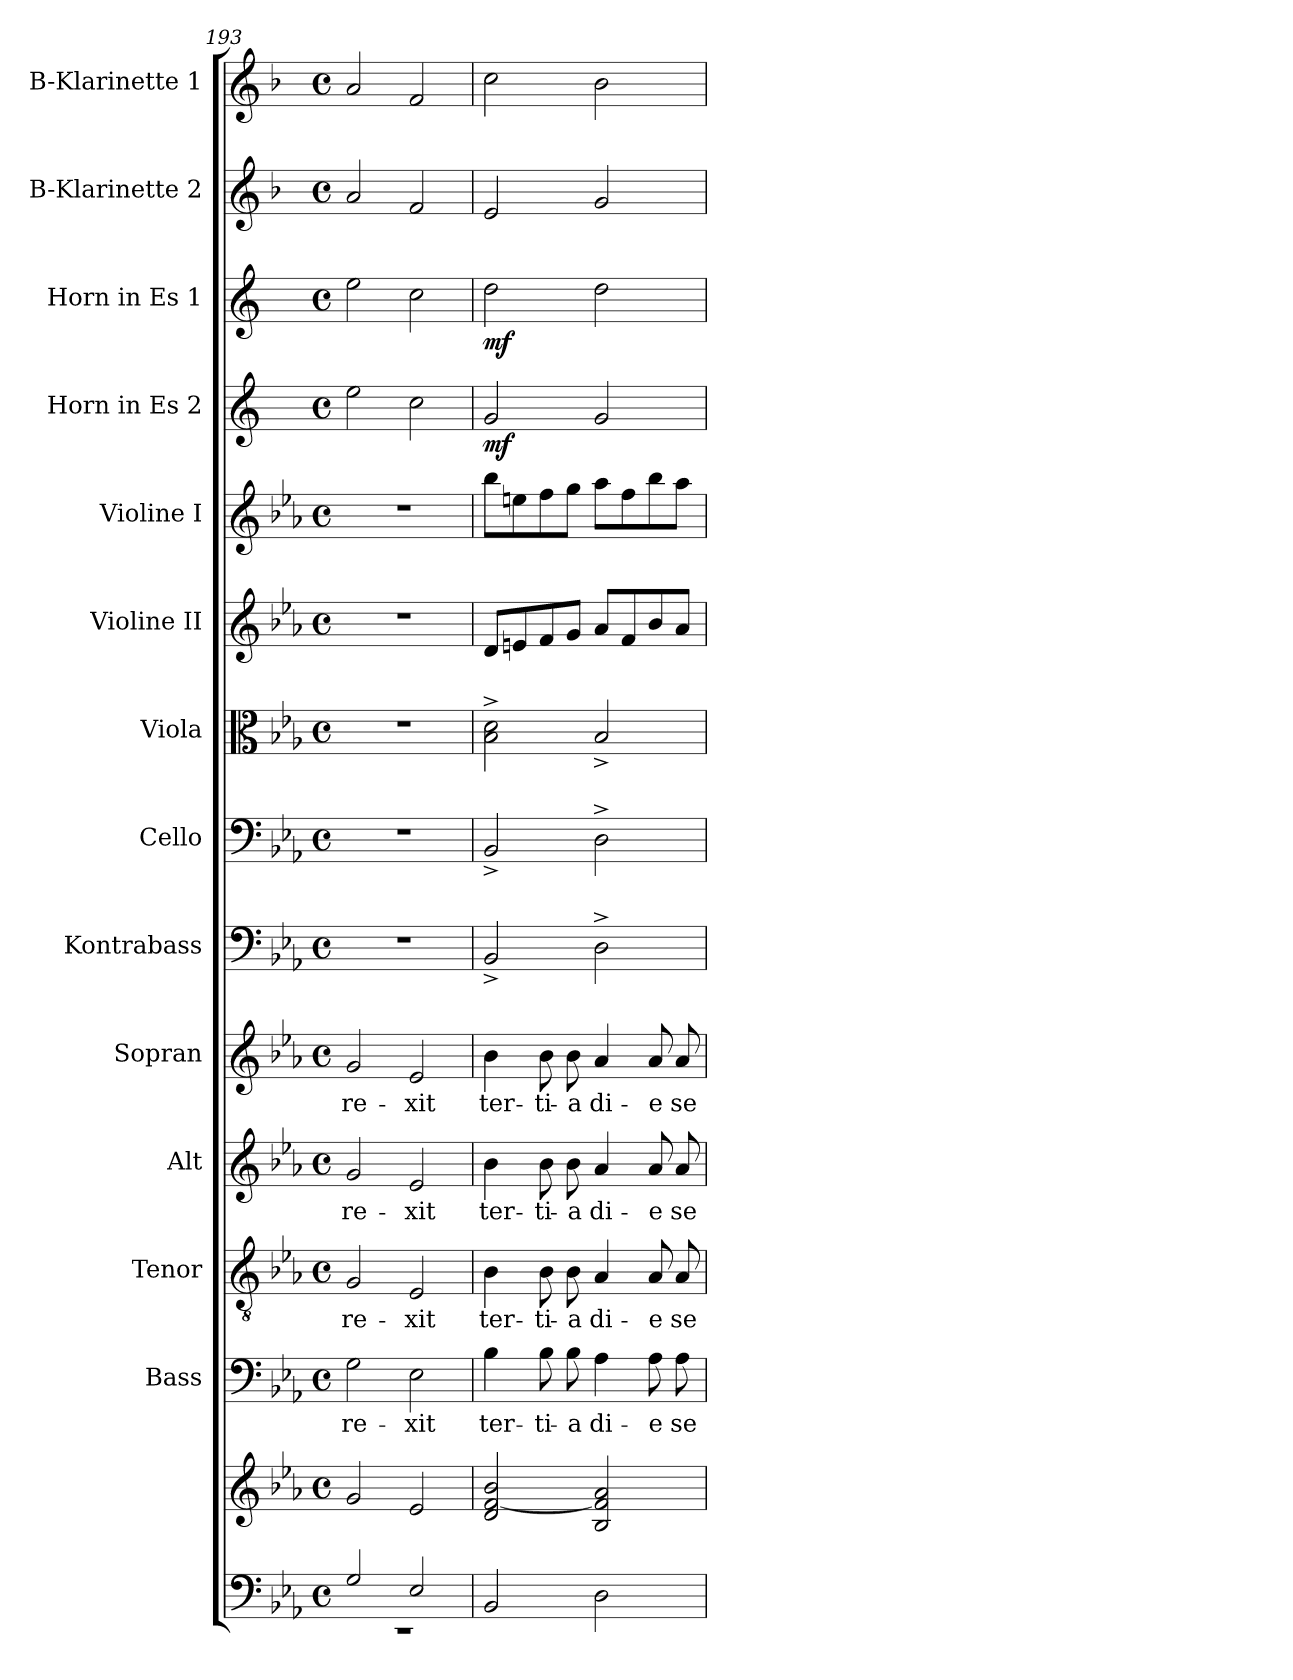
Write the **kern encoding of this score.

**kern	**kern	**kern	**text	**kern	**text	**kern	**text	**kern	**text	**kern	**kern	**kern	**kern	**kern	**kern	**dynam	**kern	**dynam	**kern	**kern
*part14	*part14	*part13	*part13	*part12	*part12	*part11	*part11	*part10	*part10	*part9	*part8	*part7	*part6	*part5	*part4	*part4	*part3	*part3	*part2	*part1
*staff15	*staff14	*staff13	*staff13	*staff12	*staff12	*staff11	*staff11	*staff10	*staff10	*staff9	*staff8	*staff7	*staff6	*staff5	*staff4	*staff4	*staff3	*staff3	*staff2	*staff1
*	*	*I"Bass	*	*I"Tenor	*	*I"Alt	*	*I"Sopran	*	*I"Kontrabass	*I"Cello	*I"Viola	*I"Violine II	*I"Violine I	*I"Horn in Es 2	*	*I"Horn in Es 1	*	*I"B-Klarinette 2	*I"B-Klarinette 1
*	*	*I'B.	*	*I'T.	*	*I'A.	*	*I'S.	*	*I'Kb.	*	*I'Vla.	*I'Vl. II	*I'Vl. I	*I'Hrn. 2	*	*I'Hrn. 1	*	*I'Kl. 2	*I'Kl. 1
*clefF4	*clefG2	*clefF4	*	*clefGv2	*	*clefG2	*	*clefG2	*	*clefF4	*clefF4	*clefC3	*clefG2	*clefG2	*clefG2	*	*clefG2	*	*clefG2	*clefG2
*	*	*	*	*	*	*	*	*	*	*ITrd7c12	*	*	*	*	*ITrd5c9	*	*ITrd5c9	*	*ITrd1c2	*ITrd1c2
*k[b-e-a-]	*k[b-e-a-]	*k[b-e-a-]	*	*k[b-e-a-]	*	*k[b-e-a-]	*	*k[b-e-a-]	*	*k[b-e-a-]	*k[b-e-a-]	*k[b-e-a-]	*k[b-e-a-]	*k[b-e-a-]	*k[b-e-a-]	*	*k[b-e-a-]	*	*k[b-e-a-]	*k[b-e-a-]
*E-:	*E-:	*E-:	*	*E-:	*	*E-:	*	*E-:	*	*E-:	*E-:	*E-:	*E-:	*E-:	*E-:	*	*E-:	*	*E-:	*E-:
*M4/4	*M4/4	*M4/4	*	*M4/4	*	*M4/4	*	*M4/4	*	*M4/4	*M4/4	*M4/4	*M4/4	*M4/4	*M4/4	*	*M4/4	*	*M4/4	*M4/4
*met(c)	*met(c)	*met(c)	*	*met(c)	*	*met(c)	*	*met(c)	*	*met(c)	*met(c)	*met(c)	*met(c)	*met(c)	*met(c)	*	*met(c)	*	*met(c)	*met(c)
=193	=193	=193	=193	=193	=193	=193	=193	=193	=193	=193	=193	=193	=193	=193	=193	=193	=193	=193	=193	=193
*^	*	*	*	*	*	*	*	*	*	*	*	*	*	*	*	*	*	*	*	*
!	!	!	!	!LO:LY:b	!	!LO:LY:b	!	!LO:LY:b	!	!LO:LY:b	!	!	!	!	!	!	!	!	!	!	!
2G/	1rEE	2g/	2G\	-re-	2G/	-re-	2g/	-re-	2g/	-re-	1r	1r	1r	1r	1r	2g\	.	2g\	.	2g/	2g/
!	!	!	!	!LO:LY:b	!	!LO:LY:b	!	!LO:LY:b	!	!LO:LY:b	!	!	!	!	!	!	!	!	!	!	!
2E-/	.	2e-/	2E-\	-xit	2E-/	-xit	2e-/	-xit	2e-/	-xit	.	.	.	.	.	2e-\	.	2e-\	.	2e-/	2e-/
*v	*v	*	*	*	*	*	*	*	*	*	*	*	*	*	*	*	*	*	*	*	*
=194	=194	=194	=194	=194	=194	=194	=194	=194	=194	=194	=194	=194	=194	=194	=194	=194	=194	=194	=194	=194
!	!	!	!LO:LY:b	!	!LO:LY:b	!	!LO:LY:b	!	!LO:LY:b	!	!	!	!	!	!	!LO:DY:b	!	!LO:DY:b	!	!
2BB-/	2d/ [2f/ 2b-/	4B-\	ter-	4B-\	ter-	4b-\	ter-	4b-\	ter-	2BBB-^</	2BB-^</	2B-\^> 2d\^>	8d/L	8bb-\L	2B-/	mf	2f\	mf	2d/	2b-\
.	.	.	.	.	.	.	.	.	.	.	.	.	8en/	8een\	.	.	.	.	.	.
!	!	!	!LO:LY:b	!	!LO:LY:b	!	!LO:LY:b	!	!LO:LY:b	!	!	!	!	!	!	!	!	!	!	!
.	.	8B-\	-ti-	8B-\	-ti-	8b-\	-ti-	8b-\	-ti-	.	.	.	8f/	8ff\	.	.	.	.	.	.
!	!	!	!LO:LY:b	!	!LO:LY:b	!	!LO:LY:b	!	!LO:LY:b	!	!	!	!	!	!	!	!	!	!	!
.	.	8B-\	-a	8B-\	-a	8b-\	-a	8b-\	-a	.	.	.	8g/J	8gg\J	.	.	.	.	.	.
!	!	!	!LO:LY:b	!	!LO:LY:b	!	!LO:LY:b	!	!LO:LY:b	!	!	!	!	!	!	!	!	!	!	!
2D\	2B-/ 2f/] 2a-/	4A-\	di-	4A-/	di-	4a-/	di-	4a-/	di-	2DD^>\	2D^>\	2B-^</	8a-/L	8aa-\L	2B-/	.	2f\	.	2f/	2a-\
.	.	.	.	.	.	.	.	.	.	.	.	.	8f/	8ff\	.	.	.	.	.	.
!	!	!	!LO:LY:b	!	!LO:LY:b	!	!LO:LY:b	!	!LO:LY:b	!	!	!	!	!	!	!	!	!	!	!
.	.	8A-\	-e	8A-/	-e	8a-/	-e	8a-/	-e	.	.	.	8b-/	8bb-\	.	.	.	.	.	.
!	!	!	!LO:LY:b	!	!LO:LY:b	!	!LO:LY:b	!	!LO:LY:b	!	!	!	!	!	!	!	!	!	!	!
.	.	8A-\	se-	8A-/	se-	8a-/	se-	8a-/	se-	.	.	.	8a-/J	8aa-\J	.	.	.	.	.	.
=	=	=	=	=	=	=	=	=	=	=	=	=	=	=	=	=	=	=	=	=
*-	*-	*-	*-	*-	*-	*-	*-	*-	*-	*-	*-	*-	*-	*-	*-	*-	*-	*-	*-	*-
